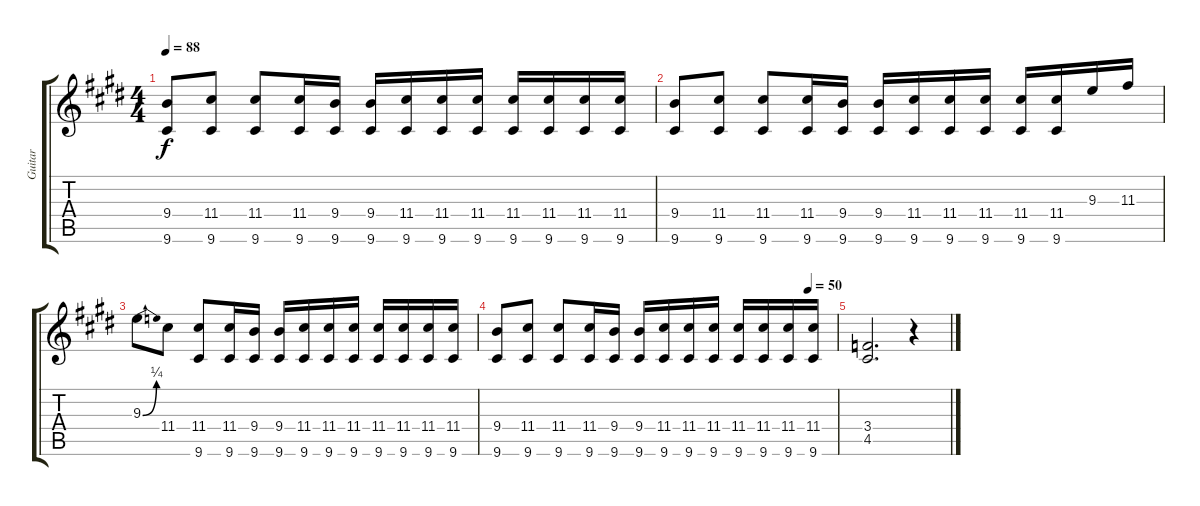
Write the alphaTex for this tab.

\track ("Guitar" "Guitar") {instrument distortionguitar}
\staff {score tabs}
\tuning (E4 B3 G3 D3 A2 E2) {hide}
\ts (4 4)
\tempo 88
\clef g2
\ks e
(9.4 9.6).8{dy f} (11.4 9.6).8 (11.4 9.6).8 (11.4 9.6).16 (9.4 9.6).16 (9.4 9.6).16 (11.4 9.6).16 (11.4 9.6).16 (11.4 9.6).16 (11.4 9.6).16 (11.4 9.6).16 (11.4 9.6).16 (11.4 9.6).16 |
(9.4 9.6).8 (11.4 9.6).8 (11.4 9.6).8 (11.4 9.6).16 (9.4 9.6).16 (9.4 9.6).16 (11.4 9.6).16 (11.4 9.6).16 (11.4 9.6).16 (11.4 9.6).16 (11.4 9.6).16 9.3.16 11.3.16 |
9.3{be (bend 0 0 60 1)}.8 11.4.8 (11.4 9.6).8 (11.4 9.6).16 (9.4 9.6).16 (9.4 9.6).16 (11.4 9.6).16 (11.4 9.6).16 (11.4 9.6).16 (11.4 9.6).16 (11.4 9.6).16 (11.4 9.6).16 (11.4 9.6).16 |
\tempo (50 0.9166666666666666)
(9.4 9.6).8 (11.4 9.6).8 (11.4 9.6).8 (11.4 9.6).16 (9.4 9.6).16 (9.4 9.6).16 (11.4 9.6).16 (11.4 9.6).16 (11.4 9.6).16 (11.4 9.6).16 (11.4 9.6).16 (11.4 9.6).16 (11.4 9.6).16 |
(3.4 4.5).2{d} r.4
